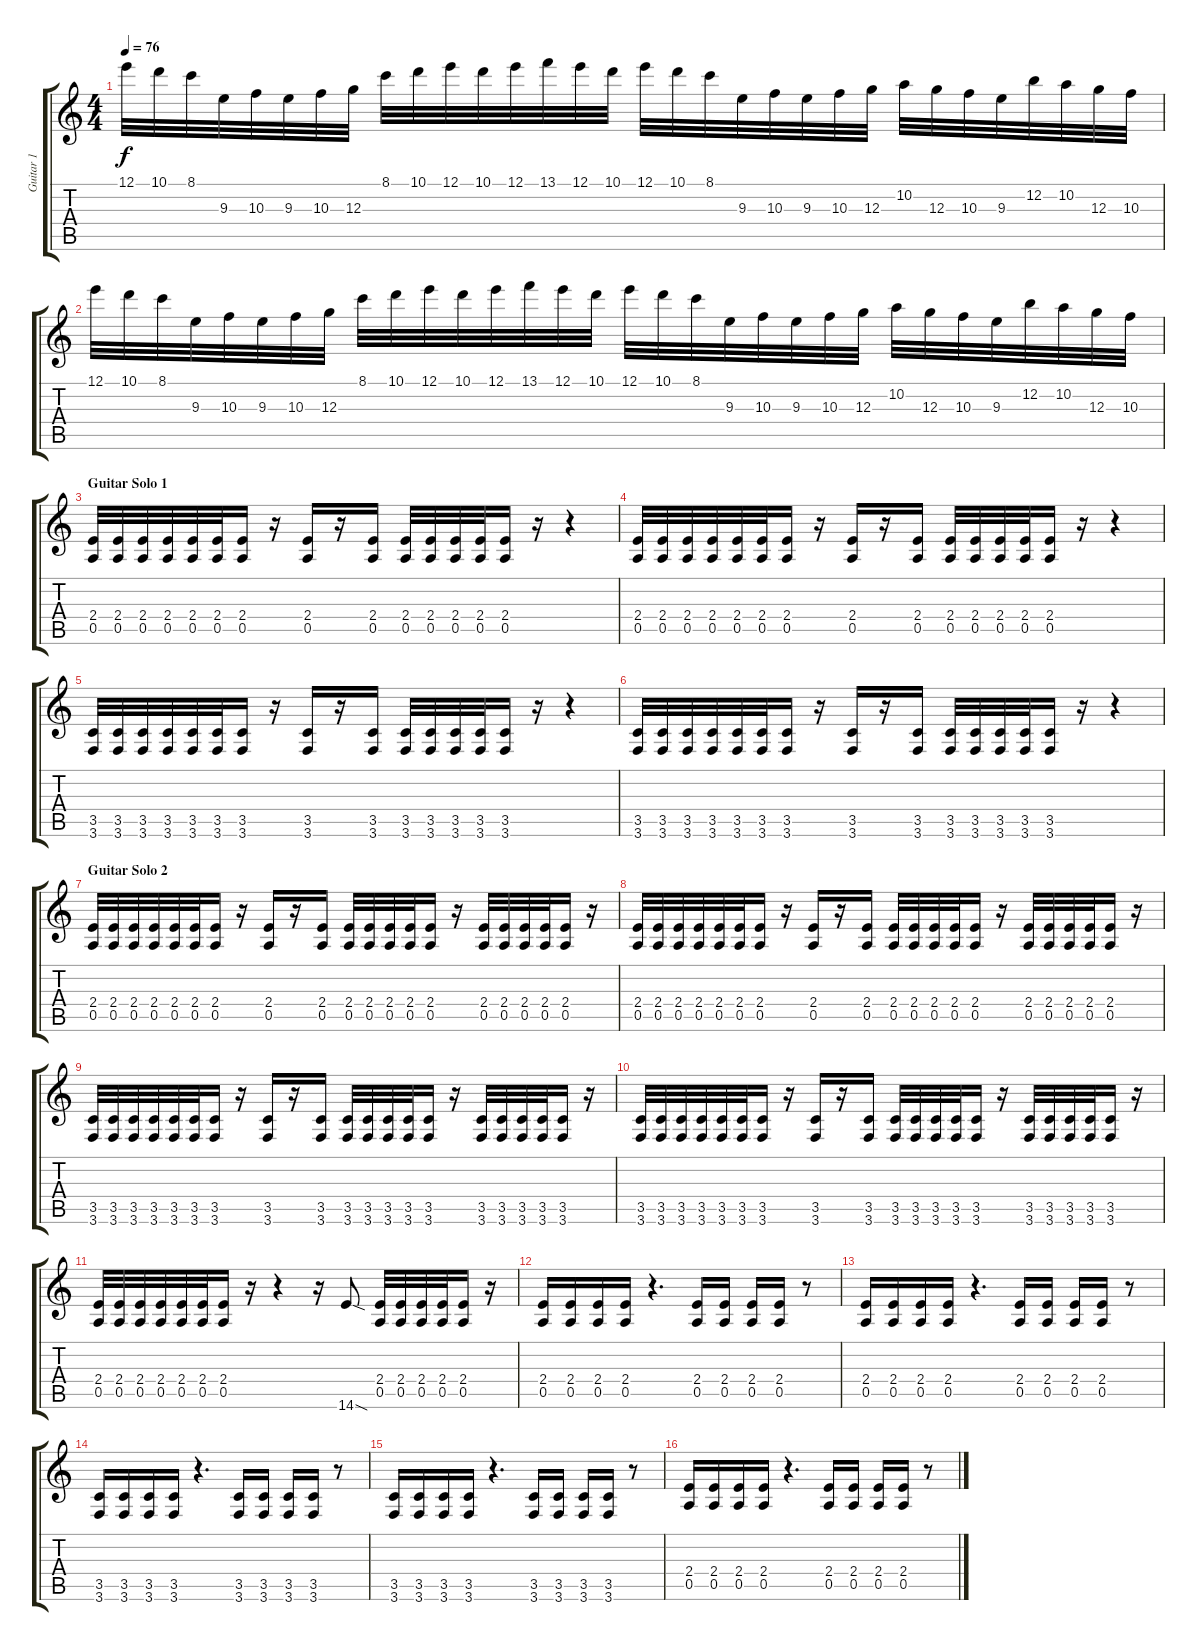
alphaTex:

\track ("Guitar 1" "Guitar 1") {instrument distortionguitar}
\staff {score tabs}
\tuning (E4 B3 G3 D3 A2 D2) {hide}
\ts (4 4)
\tempo 76
\clef g2
\ks c
12.1.32{dy f} 10.1.32 8.1.32 9.3.32 10.3.32 9.3.32 10.3.32 12.3.32 8.1.32 10.1.32 12.1.32 10.1.32 12.1.32 13.1.32 12.1.32 10.1.32 12.1.32 10.1.32 8.1.32 9.3.32 10.3.32 9.3.32 10.3.32 12.3.32 10.2.32 12.3.32 10.3.32 9.3.32 12.2.32 10.2.32 12.3.32 10.3.32 |
12.1.32 10.1.32 8.1.32 9.3.32 10.3.32 9.3.32 10.3.32 12.3.32 8.1.32 10.1.32 12.1.32 10.1.32 12.1.32 13.1.32 12.1.32 10.1.32 12.1.32 10.1.32 8.1.32 9.3.32 10.3.32 9.3.32 10.3.32 12.3.32 10.2.32 12.3.32 10.3.32 9.3.32 12.2.32 10.2.32 12.3.32 10.3.32 |
\section ("" "Guitar Solo 1")
(2.4 0.5).32 (2.4 0.5).32 (2.4 0.5).32 (2.4 0.5).32 (2.4 0.5).32 (2.4 0.5).32 (2.4 0.5).16 r.16 (2.4 0.5).16 r.16 (2.4 0.5).16 (2.4 0.5).32 (2.4 0.5).32 (2.4 0.5).32 (2.4 0.5).32 (2.4 0.5).16 r.16 r.4 |
(2.4 0.5).32 (2.4 0.5).32 (2.4 0.5).32 (2.4 0.5).32 (2.4 0.5).32 (2.4 0.5).32 (2.4 0.5).16 r.16 (2.4 0.5).16 r.16 (2.4 0.5).16 (2.4 0.5).32 (2.4 0.5).32 (2.4 0.5).32 (2.4 0.5).32 (2.4 0.5).16 r.16 r.4 |
(3.5 3.6).32 (3.5 3.6).32 (3.5 3.6).32 (3.5 3.6).32 (3.5 3.6).32 (3.5 3.6).32 (3.5 3.6).16 r.16 (3.5 3.6).16 r.16 (3.5 3.6).16 (3.5 3.6).32 (3.5 3.6).32 (3.5 3.6).32 (3.5 3.6).32 (3.5 3.6).16 r.16 r.4 |
(3.5 3.6).32 (3.5 3.6).32 (3.5 3.6).32 (3.5 3.6).32 (3.5 3.6).32 (3.5 3.6).32 (3.5 3.6).16 r.16 (3.5 3.6).16 r.16 (3.5 3.6).16 (3.5 3.6).32 (3.5 3.6).32 (3.5 3.6).32 (3.5 3.6).32 (3.5 3.6).16 r.16 r.4 |
\section ("" "Guitar Solo 2")
(2.4 0.5).32 (2.4 0.5).32 (2.4 0.5).32 (2.4 0.5).32 (2.4 0.5).32 (2.4 0.5).32 (2.4 0.5).16 r.16 (2.4 0.5).16 r.16 (2.4 0.5).16 (2.4 0.5).32 (2.4 0.5).32 (2.4 0.5).32 (2.4 0.5).32 (2.4 0.5).16 r.16 (2.4 0.5).32 (2.4 0.5).32 (2.4 0.5).32 (2.4 0.5).32 (2.4 0.5).16 r.16 |
(2.4 0.5).32 (2.4 0.5).32 (2.4 0.5).32 (2.4 0.5).32 (2.4 0.5).32 (2.4 0.5).32 (2.4 0.5).16 r.16 (2.4 0.5).16 r.16 (2.4 0.5).16 (2.4 0.5).32 (2.4 0.5).32 (2.4 0.5).32 (2.4 0.5).32 (2.4 0.5).16 r.16 (2.4 0.5).32 (2.4 0.5).32 (2.4 0.5).32 (2.4 0.5).32 (2.4 0.5).16 r.16 |
(3.5 3.6).32 (3.5 3.6).32 (3.5 3.6).32 (3.5 3.6).32 (3.5 3.6).32 (3.5 3.6).32 (3.5 3.6).16 r.16 (3.5 3.6).16 r.16 (3.5 3.6).16 (3.5 3.6).32 (3.5 3.6).32 (3.5 3.6).32 (3.5 3.6).32 (3.5 3.6).16 r.16 (3.5 3.6).32 (3.5 3.6).32 (3.5 3.6).32 (3.5 3.6).32 (3.5 3.6).16 r.16 |
(3.5 3.6).32 (3.5 3.6).32 (3.5 3.6).32 (3.5 3.6).32 (3.5 3.6).32 (3.5 3.6).32 (3.5 3.6).16 r.16 (3.5 3.6).16 r.16 (3.5 3.6).16 (3.5 3.6).32 (3.5 3.6).32 (3.5 3.6).32 (3.5 3.6).32 (3.5 3.6).16 r.16 (3.5 3.6).32 (3.5 3.6).32 (3.5 3.6).32 (3.5 3.6).32 (3.5 3.6).16 r.16 |
\section ("" "")
(2.4 0.5).32 (2.4 0.5).32 (2.4 0.5).32 (2.4 0.5).32 (2.4 0.5).32 (2.4 0.5).32 (2.4 0.5).16 r.16 r.4 r.16 14.6{sod}.8 (2.4 0.5).32 (2.4 0.5).32 (2.4 0.5).32 (2.4 0.5).32 (2.4 0.5).16 r.16 |
\section ("" "")
(2.4 0.5).16 (2.4 0.5).16 (2.4 0.5).16 (2.4 0.5).16 r.4{d} (2.4 0.5).16 (2.4 0.5).16 (2.4 0.5).16 (2.4 0.5).16 r.8 |
(2.4 0.5).16 (2.4 0.5).16 (2.4 0.5).16 (2.4 0.5).16 r.4{d} (2.4 0.5).16 (2.4 0.5).16 (2.4 0.5).16 (2.4 0.5).16 r.8 |
(3.5 3.6).16 (3.5 3.6).16 (3.5 3.6).16 (3.5 3.6).16 r.4{d} (3.5 3.6).16 (3.5 3.6).16 (3.5 3.6).16 (3.5 3.6).16 r.8 |
(3.5 3.6).16 (3.5 3.6).16 (3.5 3.6).16 (3.5 3.6).16 r.4{d} (3.5 3.6).16 (3.5 3.6).16 (3.5 3.6).16 (3.5 3.6).16 r.8 |
(2.4 0.5).16 (2.4 0.5).16 (2.4 0.5).16 (2.4 0.5).16 r.4{d} (2.4 0.5).16 (2.4 0.5).16 (2.4 0.5).16 (2.4 0.5).16 r.8
